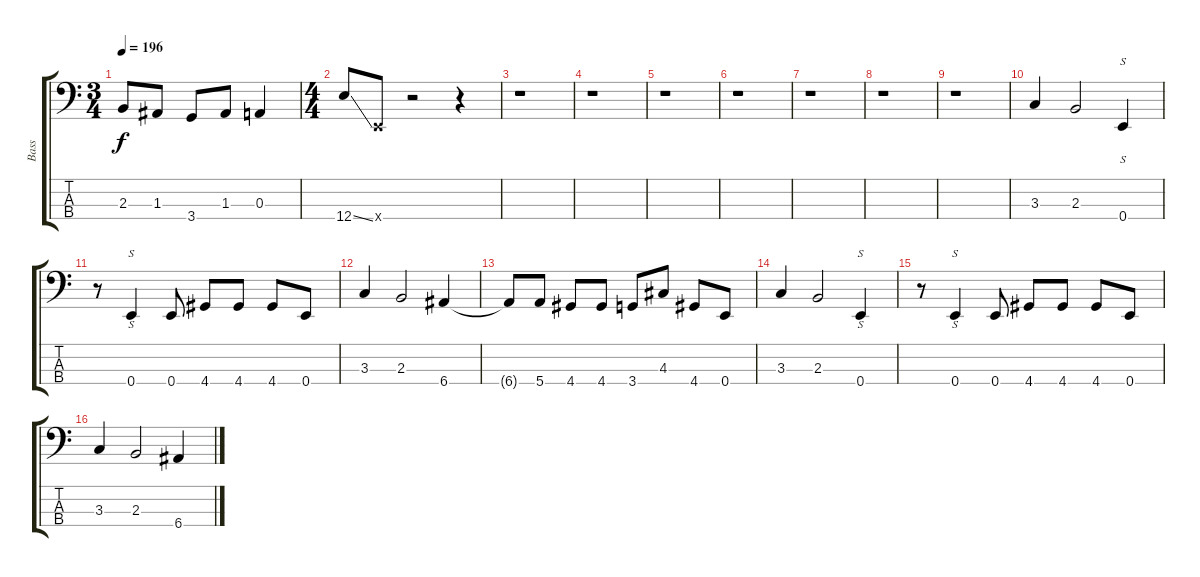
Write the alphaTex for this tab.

\track ("Bass" "Bass") {instrument electricbassfinger}
\staff {score tabs}
\tuning (G2 D2 A1 E1) {hide}
\ts (3 4)
\tempo 196
\clef f4
\ks c
2.3.8{dy f} 1.3.8 3.4.8 1.3.8 0.3.4 |
\ts (4 4)
12.4{ss}.8 0.4{x}.8 r.2 r.4 |
r.1 |
r.1 |
r.1 |
r.1 |
r.1 |
r.1 |
r.1 |
3.3.4 2.3.2 0.4.4{s instrument slapbass2} |
r.8 0.4.4{s} 0.4.8{instrument electricbassfinger} 4.4.8 4.4.8 4.4.8 0.4.8 |
3.3.4 2.3.2 6.4.4 |
6.4{t}.8 5.4.8 4.4.8 4.4.8 3.4.8 4.3.8 4.4.8 0.4.8 |
3.3.4 2.3.2 0.4.4{s instrument slapbass2} |
r.8 0.4.4{s} 0.4.8{instrument electricbassfinger} 4.4.8 4.4.8 4.4.8 0.4.8 |
3.3.4 2.3.2 6.4.4
